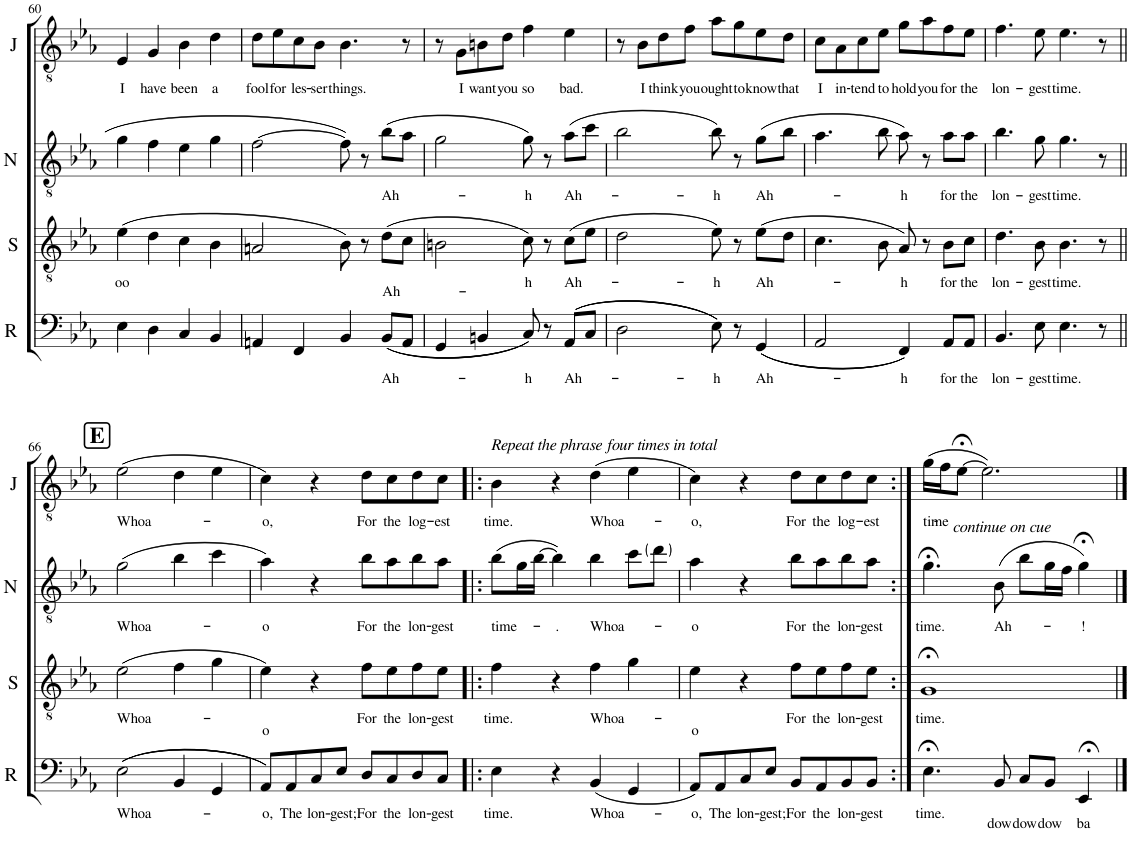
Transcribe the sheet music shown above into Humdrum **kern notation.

**kern	**text	**kern	**text	**kern	**text	**kern	**text
*part4	*part4	*part3	*part3	*part2	*part2	*part1	*part1
*staff4	*staff4	*staff3	*staff3	*staff2	*staff2	*staff1	*staff1
*I"Ryan	*	*I"Steve	*	*I"Nate	*	*I"Justin	*
*I'R	*	*I'S	*	*I'N	*	*I'J	*
!!LO:PB:g=z
*clefF4	*	*clefGv2	*	*clefGv2	*	*clefGv2	*
*k[b-e-a-]	*	*k[b-e-a-]	*	*k[b-e-a-]	*	*k[b-e-a-]	*
*M4/4	*	*M4/4	*	*M4/4	*	*M4/4	*
*met(c)	*	*met(c)	*	*met(c)	*	*met(c)	*
=60	=60	=60	=60	=60	=60	=60	=60
!	!	!	!LO:LY:b	!	!	!	!LO:LY:b
4E-\	.	(4e-\	oo	4g\	.	4E-/	I
!	!	!	!	!	!	!	!LO:LY:b
4D\	.	4d\	.	4f\	.	4G/	have
!	!	!	!	!	!	!	!LO:LY:b
4C/	.	4c\	.	4e-\	.	4B-\	been
!	!	!	!	!	!	!	!LO:LY:b
4BB-/	.	4B-\	.	4g\	.	4d\	a
=61	=61	=61	=61	=61	=61	=61	=61
!	!	!	!	!	!	!	!LO:LY:b
4AAn/	.	2An/	.	[2f\	.	8d\L	fool
!	!	!	!	!	!	!	!LO:LY:b
.	.	.	.	.	.	8e-\	for
!	!	!	!	!	!	!	!LO:LY:b
4FF/	.	.	.	.	.	8c\	les-
!	!	!	!	!	!	!	!LO:LY:b
.	.	.	.	.	.	8B-\J	-ser
!	!	!	!	!	!	!	!LO:LY:b
4BB-/	.	8B-\)	.	8f\]	.	4.B-\	things.
.	.	8r	.	8r	.	.	.
!	!LO:LY:b	!	!LO:LY:b	!	!LO:LY:b	!	!
((8BB-/L	Ah-	(8d\L	Ah-	(8b-\L	Ah-	.	.
8AA/J	.	8c\J	.	8a-\J	.	8r	.
=62	=62	=62	=62	=62	=62	=62	=62
4GG/	.	2Bn\	.	2g\	.	8r	.
!	!	!	!	!	!	!	!LO:LY:b
.	.	.	.	.	.	8G\L	I
!	!	!	!	!	!	!	!LO:LY:b
4BBn/	.	.	.	.	.	8Bn\	want
!	!	!	!	!	!	!	!LO:LY:b
.	.	.	.	.	.	8d\J	you
!	!LO:LY:b	!	!LO:LY:b	!	!LO:LY:b	!	!LO:LY:b
8C/))	-h	8c\)	-h	8g\)	-h	4f\	so
8r	.	8r	.	8r	.	.	.
!	!LO:LY:b	!	!LO:LY:b	!	!LO:LY:b	!	!LO:LY:b
((8AA-/L	Ah-	(8c\L	Ah-	(8a-\L	Ah-	4e-\	bad.
8C/J	.	8e-\J	.	8cc\J	.	.	.
=63	=63	=63	=63	=63	=63	=63	=63
2D\	.	2d\	.	2b-\	.	8r	.
!	!	!	!	!	!	!	!LO:LY:b
.	.	.	.	.	.	8B-\L	I
!	!	!	!	!	!	!	!LO:LY:b
.	.	.	.	.	.	8d\	think
!	!	!	!	!	!	!	!LO:LY:b
.	.	.	.	.	.	8f\J	you
!	!LO:LY:b	!	!LO:LY:b	!	!LO:LY:b	!	!LO:LY:b
8E-\))	-h	8e-\)	-h	8b-\)	-h	8a-\L	ought
!	!	!	!	!	!	!	!LO:LY:b
8r	.	8r	.	8r	.	8g\	to
!	!LO:LY:b	!	!LO:LY:b	!	!LO:LY:b	!	!LO:LY:b
((4GG/	Ah-	(8e-\L	Ah-	(8g\L	Ah-	8e-\	know
!	!	!	!	!	!	!	!LO:LY:b
.	.	8d\J	.	8b-\J	.	8d\J	that
=64	=64	=64	=64	=64	=64	=64	=64
!	!	!	!	!	!	!	!LO:LY:b
2AA-/	.	4.c\	.	4.a-\	.	8c\L	I
!	!	!	!	!	!	!	!LO:LY:b
.	.	.	.	.	.	8A-\	in-
!	!	!	!	!	!	!	!LO:LY:b
.	.	.	.	.	.	8c\	-tend
!	!	!	!	!	!	!	!LO:LY:b
.	.	8B-\	.	8b-\	.	8e-\J	to
!	!LO:LY:b	!	!LO:LY:b	!	!LO:LY:b	!	!LO:LY:b
4FF/))	-h	8A-/)	-h	8a-\)	-h	8g\L	hold
!	!	!	!	!	!	!	!LO:LY:b
.	.	8r	.	8r	.	8a-\	you
!	!LO:LY:b	!	!LO:LY:b	!	!LO:LY:b	!	!LO:LY:b
8AA-/L	for	8B-\L	for	8a-\L	for	8f\	for
!	!LO:LY:b	!	!LO:LY:b	!	!LO:LY:b	!	!LO:LY:b
8AA-/J	the	8c\J	the	8a-\J	the	8e-\J	the
=65	=65	=65	=65	=65	=65	=65	=65
!	!LO:LY:b	!	!LO:LY:b	!	!LO:LY:b	!	!LO:LY:b
4.BB-/	lon-	4.d\	lon-	4.b-\	lon-	4.f\	lon-
!	!LO:LY:b	!	!LO:LY:b	!	!LO:LY:b	!	!LO:LY:b
8E-\	-gest	8B-\	-gest	8g\	-gest	8e-\	-gest
!	!LO:LY:b	!	!LO:LY:b	!	!LO:LY:b	!	!LO:LY:b
4.E-\	time.	4.B-\	time.	4.g\	time.	4.e-\	time.
8r	.	8r	.	8r	.	8r	.
!!LO:LB:g=z
!!LO:REH:place=s1:a:B:cj:fs=14:t=E
=66||	=66||	=66||	=66||	=66||	=66||	=66||	=66||
!	!LO:LY:b	!	!LO:LY:b	!	!LO:LY:b	!	!LO:LY:b
((2E-\	Whoa-	(2e-\	Whoa-	(2g\	Whoa-	(2e-\	Whoa-
4BB-/	.	4f\	.	4b-\	.	4d\	.
4GG/	.	4g\	.	4cc\	.	4e-\	.
=67	=67	=67	=67	=67	=67	=67	=67
!	!LO:LY:b	!	!LO:LY:b	!	!LO:LY:b	!	!LO:LY:b
8AA-/L))	-o,	4e-\)	-o	4a-\)	-o	4c\)	-o,
!	!LO:LY:b	!	!	!	!	!	!
8AA-/	The	.	.	.	.	.	.
!	!LO:LY:b	!	!	!	!	!	!
8C/	lon-	4r	.	4r	.	4r	.
!	!LO:LY:b	!	!	!	!	!	!
8E-/J	-gest;	.	.	.	.	.	.
!	!LO:LY:b	!	!LO:LY:b	!	!LO:LY:b	!	!LO:LY:b
8D/L	For	8f\L	For	8b-\L	For	8d\L	For
!	!LO:LY:b	!	!LO:LY:b	!	!LO:LY:b	!	!LO:LY:b
8C/	the	8e-\	the	8a-\	the	8c\	the
!	!LO:LY:b	!	!LO:LY:b	!	!LO:LY:b	!	!LO:LY:b
8D/	lon-	8f\	lon-	8b-\	lon-	8d\	log-
!	!LO:LY:b	!	!LO:LY:b	!	!LO:LY:b	!	!LO:LY:b
8C/J	-gest	8e-\J	-gest	8a-\J	-gest	8c\J	-est
=68!|:	=68!|:	=68!|:	=68!|:	=68!|:	=68!|:	=68!|:	=68!|:
!	!	!	!	!	!	!LO:TX:a:i:t=Repeat the phrase four times in total	!
!	!LO:LY:b	!	!LO:LY:b	!	!LO:LY:b	!	!LO:LY:b
4E-\	time.	4f\	time.	(8b-\L	time-	4B-\	time.
.	.	.	.	16g\L	.	.	.
.	.	.	.	[16b-\JJ	.	.	.
!	!	!	!	!	!LO:LY:b	!	!
4r	.	4r	.	4b-\])	-.	4r	.
!	!LO:LY:b	!	!LO:LY:b	!	!LO:LY:b	!	!LO:LY:b
(4BB-/	Whoa-	4f\	Whoa-	4b-\	Whoa-	(4d\	Whoa-
4GG/	.	4g\	.	8cc\L	.	4e-\	.
.	.	.	.	8dd\J	.	.	.
=69	=69	=69	=69	=69	=69	=69	=69
!	!LO:LY:b	!	!LO:LY:b	!	!LO:LY:b	!	!LO:LY:b
8AA-/L)	-o,	4e-\	-o	4a-\	-o	4c\)	-o,
!	!LO:LY:b	!	!	!	!	!	!
8AA-/	The	.	.	.	.	.	.
!	!LO:LY:b	!	!	!	!	!	!
8C/	lon-	4r	.	4r	.	4r	.
!	!LO:LY:b	!	!	!	!	!	!
8E-/J	-gest;	.	.	.	.	.	.
!	!LO:LY:b	!	!LO:LY:b	!	!LO:LY:b	!	!LO:LY:b
8BB-/L	For	8f\L	For	8b-\L	For	8d\L	For
!	!LO:LY:b	!	!LO:LY:b	!	!LO:LY:b	!	!LO:LY:b
8AA-/	the	8e-\	the	8a-\	the	8c\	the
!	!LO:LY:b	!	!LO:LY:b	!	!LO:LY:b	!	!LO:LY:b
8BB-/	lon-	8f\	lon-	8b-\	lon-	8d\	log-
!	!LO:LY:b	!	!LO:LY:b	!	!LO:LY:b	!	!LO:LY:b
8BB-/J	-gest	8e-\J	-gest	8a-\J	-gest	8c\J	-est
=70:|!	=70:|!	=70:|!	=70:|!	=70:|!	=70:|!	=70:|!	=70:|!
!	!LO:LY:b	!	!LO:LY:b	!	!LO:LY:b	!	!LO:LY:b
4.E-;<\	time.	1G;<	time.	4.g;<\	time.	(16g\LL	time-
.	.	.	.	.	.	16f\J	.
.	.	.	.	.	.	[8e-;<\J	.
.	.	.	.	.	.	2.e-\])	.
!	!	!	!	!LO:TX:a:i:t=continue on cue	!	!	!
!	!LO:LY:b	!	!	!	!LO:LY:b	!	!
8BB-/	dow	.	.	(8B-\	Ah-	.	.
!	!LO:LY:b	!	!	!	!	!	!
8C/L	dow	.	.	8b-\L	.	.	.
!	!LO:LY:b	!	!	!	!	!	!
8BB-/J	dow	.	.	16g\L	.	.	.
.	.	.	.	16f\JJ	.	.	.
!	!LO:LY:b	!	!	!	!LO:LY:b	!	!
4EE-;</	ba	.	.	4g;<\)	-!	.	.
==	==	==	==	==	==	==	==
*-	*-	*-	*-	*-	*-	*-	*-
